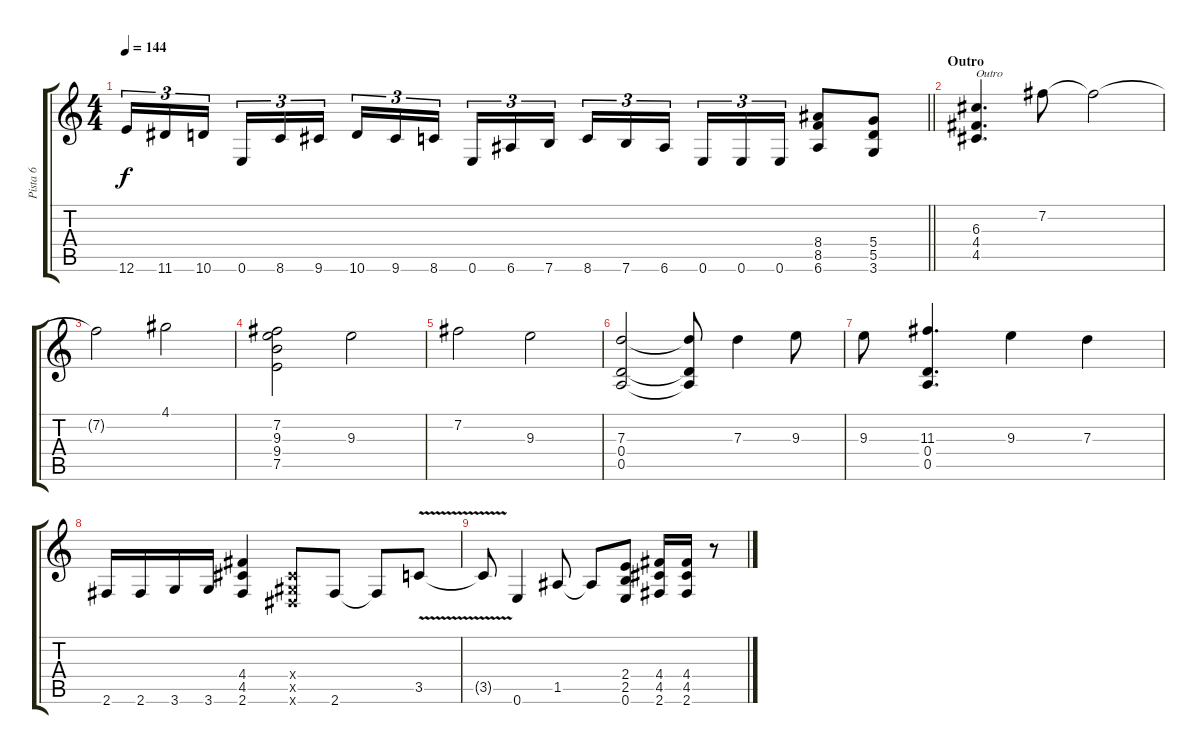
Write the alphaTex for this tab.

\track ("Pista 6" "Pista 6") {instrument distortionguitar}
\staff {score tabs}
\tuning (E4 B3 G3 D3 A2 E2) {hide}
\ts (4 4)
\tempo 144
\clef g2
\barLineRight lightlight
\ks c
12.6.16{tu (3 2) dy f} 11.6.16{tu (3 2)} 10.6.16{tu (3 2) beam splitsecondary} 0.6.16{tu (3 2)} 8.6.16{tu (3 2)} 9.6.16{tu (3 2)} 10.6.16{tu (3 2)} 9.6.16{tu (3 2)} 8.6.16{tu (3 2) beam splitsecondary} 0.6.16{tu (3 2)} 6.6.16{tu (3 2)} 7.6.16{tu (3 2)} 8.6.16{tu (3 2)} 7.6.16{tu (3 2)} 6.6.16{tu (3 2) beam splitsecondary} 0.6.16{tu (3 2)} 0.6.16{tu (3 2)} 0.6.16{tu (3 2)} (8.4 8.5 6.6).8 (5.4 5.5 3.6).8 |
\section ("" "Outro")
(6.3 4.4 4.5).4{d txt "Outro"} 7.2.8 7.2{t}.2 |
7.2{t}.2 4.1.2 |
(7.2 9.3 9.4 7.5).2 9.3.2 |
7.2.2 9.3.2 |
(7.3 0.4 0.5).2 (7.3{t} 0.4{t} 0.5{t}).8 7.3.4 9.3.8 |
9.3.8 (11.3 0.4 0.5).4{d} 9.3.4 7.3.4 |
2.6.16 2.6.16 3.6.16 3.6.16 (4.4 4.5 2.6).4 (-1.4{x} -1.5{x} -1.6{x}).8 2.6.8 2.6{t}.8 3.5{v}.8 |
3.5{t}.8 0.6.4 1.5.8 1.5{t}.8 (2.4 2.5 0.6).8 (4.4 4.5 2.6).16 (4.4 4.5 2.6).16 r.8
